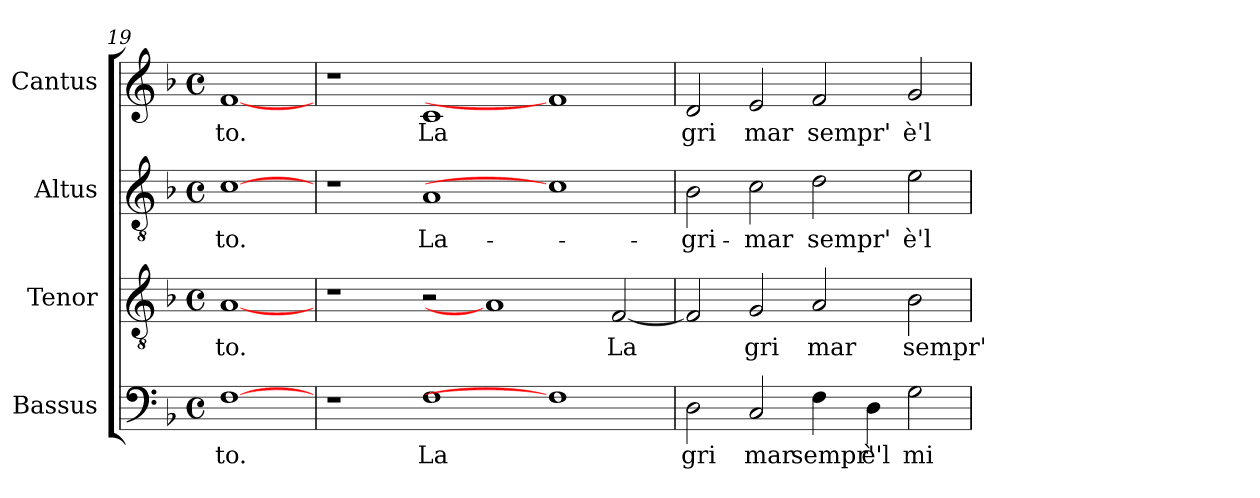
**kern	**text	**kern	**text	**kern	**text	**kern	**text
*part4	*part4	*part3	*part3	*part2	*part2	*part1	*part1
*staff4	*staff4	*staff3	*staff3	*staff2	*staff2	*staff1	*staff1
*I"Bassus	*	*I"Tenor	*	*I"Altus	*	*I"Cantus	*
*clefF4	*	*clefGv2	*	*clefGv2	*	*clefG2	*
*k[b-]	*	*k[b-]	*	*k[b-]	*	*k[b-]	*
*F:	*	*F:	*	*F:	*	*F:	*
*M4/4	*	*M4/4	*	*M4/4	*	*M4/4	*
*met(c)	*	*met(c)	*	*met(c)	*	*met(c)	*
=19	=19	=19	=19	=19	=19	=19	=19
!	!LO:LY:b:cj	!	!LO:LY:b:cj	!	!LO:LY:b:cj	!	!LO:LY:b:cj
[1F	to.	[1A	to.	[1c	to.	[1f	to.
!!LO:LB:g=z
=20	=20	=20	=20	=20	=20	=20	=20
1r	.	1r	.	1r	.	1r	.
!	!LO:LY:b:cj	!	!	!	!LO:LY:b:cj	!	!LO:LY:b:cj
1F	La	2r	.	1A	La-	1c	La
.	.	1A]	.	.	.	.	.
1F]	.	.	.	1c]	.	1f]	.
!	!	!	!LO:LY:b	!	!	!	!
.	.	[<2F/	La	.	.	.	.
=21	=21	=21	=21	=21	=21	=21	=21
!	!LO:LY:b:cj	!	!	!	!LO:LY:b:cj	!	!LO:LY:b:cj
2D\	gri	2F/]	.	2B-\	-gri-	2d/	gri
!	!LO:LY:b:cj	!	!LO:LY:b:cj	!	!LO:LY:b:cj	!	!LO:LY:b:cj
2C/	mar	2G/	gri	2c\	-mar	2e/	mar
!	!LO:LY:b:cj	!	!LO:LY:b:cj	!	!LO:LY:b:cj	!	!LO:LY:b:cj
4F\	sempr'	2A/	mar	2d\	sempr'	2f/	sempr'
!	!LO:LY:b:cj	!	!	!	!	!	!
4D\	è'l	.	.	.	.	.	.
!	!LO:LY:b:cj	!	!LO:LY:b:cj	!	!LO:LY:b:cj	!	!LO:LY:b:cj
2G\	mi	2B-\	sempr'	2e\	è'l	2g/	è'l
=	=	=	=	=	=	=	=
*-	*-	*-	*-	*-	*-	*-	*-
